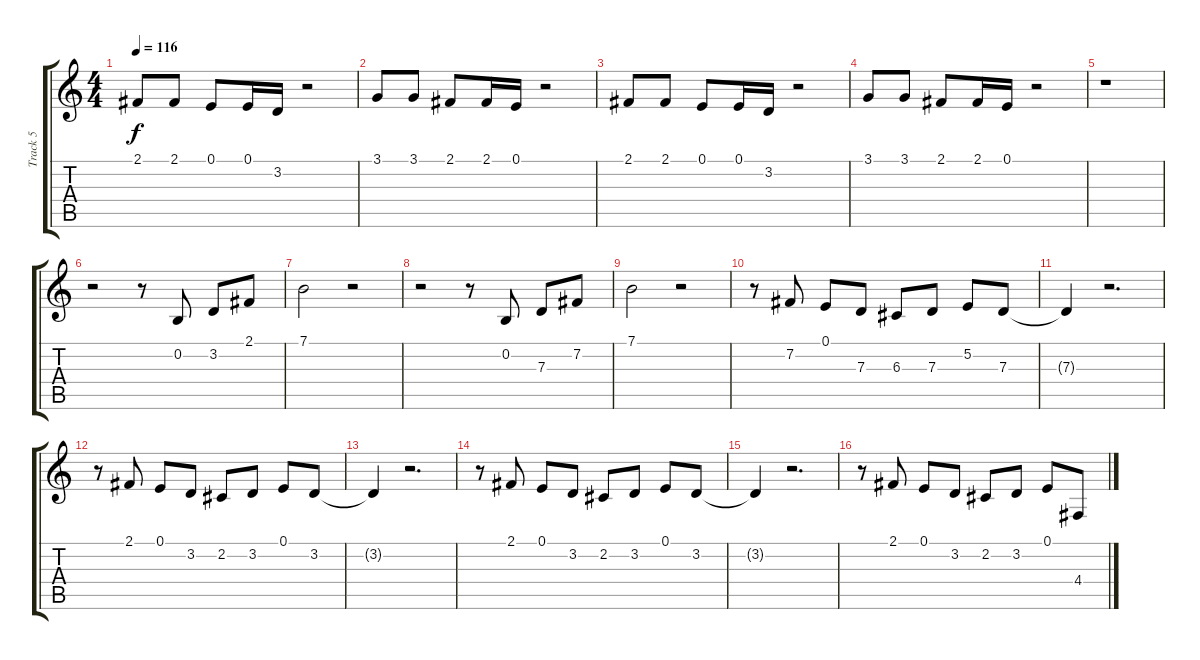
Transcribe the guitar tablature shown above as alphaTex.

\track ("Track 5" "Track 5") {instrument recorder}
\staff {score tabs}
\tuning (E4 B3 G3 D3 A2 E2) {hide}
\ts (4 4)
\tempo 116
\clef g2
\ks c
2.1.8{dy f} 2.1.8 0.1.8 0.1.16 3.2.16 r.2 |
3.1.8 3.1.8 2.1.8 2.1.16 0.1.16 r.2 |
2.1.8 2.1.8 0.1.8 0.1.16 3.2.16 r.2 |
3.1.8 3.1.8 2.1.8 2.1.16 0.1.16 r.2 |
r.1 |
r.2 r.8 0.2.8 3.2.8 2.1.8 |
7.1.2 r.2 |
r.2 r.8 0.2.8 7.3.8 7.2.8 |
7.1.2 r.2 |
r.8 7.2.8 0.1.8 7.3.8 6.3.8 7.3.8 5.2.8 7.3.8 |
7.3{t}.4 r.2{d} |
r.8 2.1.8 0.1.8 3.2.8 2.2.8 3.2.8 0.1.8 3.2.8 |
3.2{t}.4 r.2{d} |
r.8 2.1.8 0.1.8 3.2.8 2.2.8 3.2.8 0.1.8 3.2.8 |
3.2{t}.4 r.2{d} |
r.8 2.1.8 0.1.8 3.2.8 2.2.8 3.2.8 0.1.8 4.4.8
